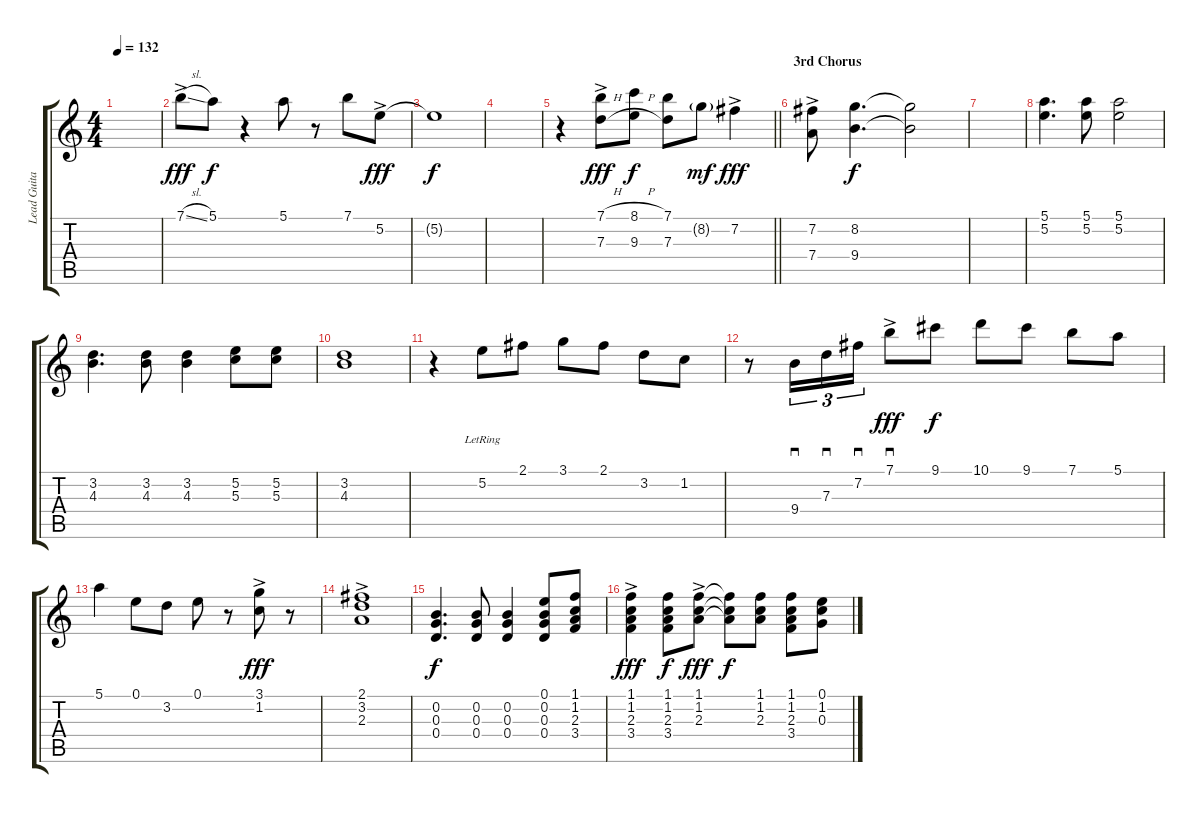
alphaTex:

\track ("Lead Guitar" "Lead Guita") {instrument electricguitarclean}
\staff {score tabs}
\tuning (E4 B3 G3 D3 A2 E2) {hide}
\ts (4 4)
\tempo 132
\clef g2
\ks c
|
7.1{sl ac}.8{dy fff} 5.1.8{dy f} r.4 5.1.8 r.8 7.1.8 5.2{ac}.8{dy fff} |
5.2{t}.1{dy f} |
|
\barLineRight lightlight
r.4 (7.1{h ac} 7.3{h}).8{dy fff} (8.1{h} 9.3{h}).8{dy f} (7.1 7.3).8 8.2{g}.8{dy mf} 7.2{ac}.4{dy fff} |
\section ("" "3rd Chorus")
(7.2{ac} 7.4).8 (8.2 9.4).4{d dy f} (8.2{t} 9.4{t}).2 |
|
(5.1 5.2).4{d} (5.1 5.2).8 (5.1 5.2).2 |
(3.2 4.3).4{d} (3.2 4.3).8 (3.2 4.3).4 (5.2 5.3).8 (5.2 5.3).8 |
(3.2 4.3).1 |
r.4 5.2{lr}.8 2.1.8 3.1.8 2.1.8 3.2.8 1.2.8 |
r.8 9.4.16{sd tu (3 2)} 7.3.16{sd tu (3 2)} 7.2.16{sd tu (3 2)} 7.1{ac}.8{sd dy fff} 9.1.8{dy f} 10.1.8 9.1.8 7.1.8 5.1.8 |
5.1.4 0.1.8 3.2.8 0.1.8 r.8 (3.1{ac} 1.2).8{dy fff} r.8 |
(2.1{ac} 3.2 2.3).1 |
(0.2 0.3 0.4).4{d dy f} (0.2 0.3 0.4).8 (0.2 0.3 0.4).4 (0.1 0.2 0.3 0.4).8 (1.1 1.2 2.3 3.4).8 |
(1.1{ac} 1.2 2.3 3.4).4{dy fff} (1.1 1.2 2.3 3.4).8{dy f} (1.1{ac} 1.2 2.3).8{dy fff} (1.1{t} 1.2{t} 2.3{t}).8{dy f} (1.1 1.2 2.3).8 (1.1 1.2 2.3 3.4).8 (0.1 1.2 0.3).8
